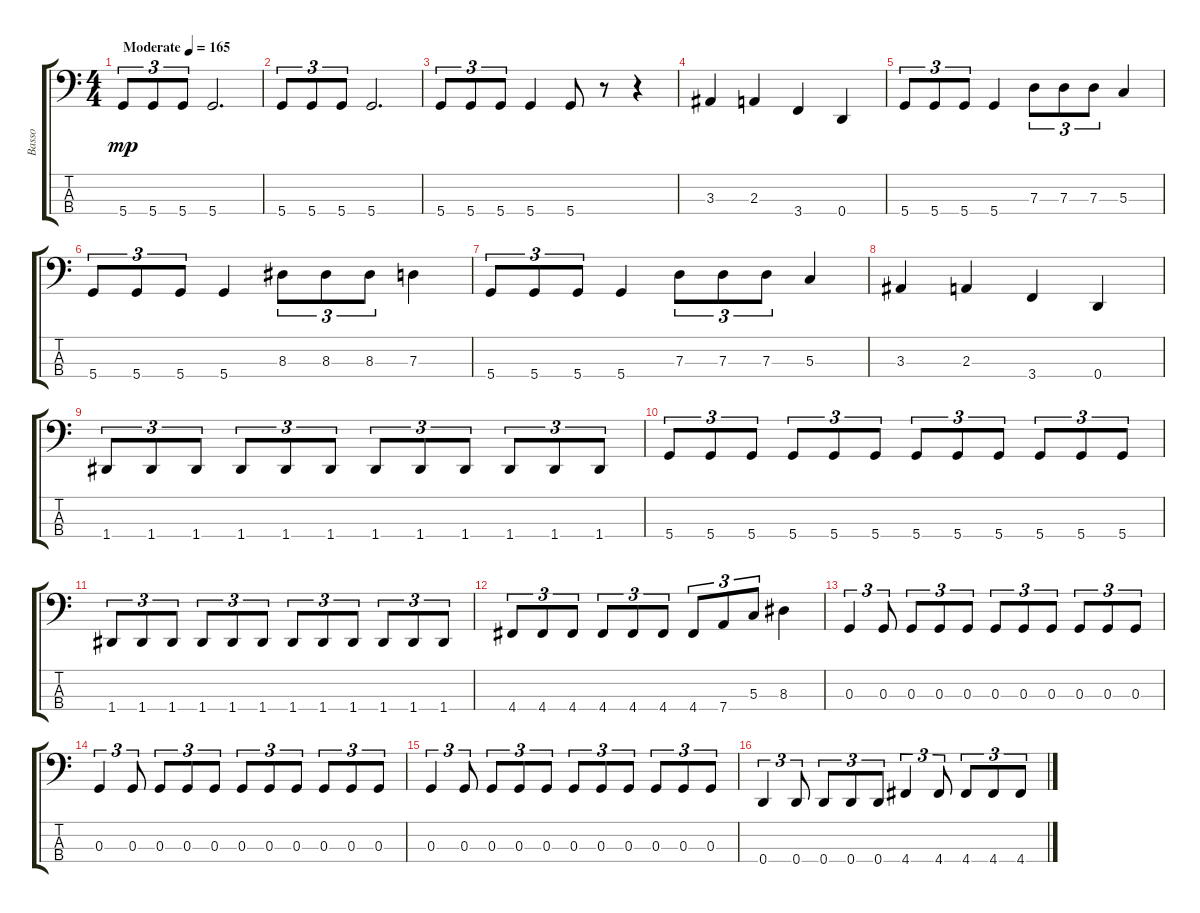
\track ("Basso" "Basso") {instrument electricbassfinger}
\staff {score tabs}
\tuning (F2 C2 G1 D1) {hide}
\ts (4 4)
\tempo (165 "Moderate")
\clef f4
\ks c
5.4.8{tu (3 2) dy mp instrument electricbassfinger} 5.4.8{tu (3 2)} 5.4.8{tu (3 2)} 5.4.2{d} |
5.4.8{tu (3 2)} 5.4.8{tu (3 2)} 5.4.8{tu (3 2)} 5.4.2{d} |
5.4.8{tu (3 2)} 5.4.8{tu (3 2)} 5.4.8{tu (3 2)} 5.4.4 5.4.8 r.8 r.4 |
3.3.4 2.3.4 3.4.4 0.4.4 |
5.4.8{tu (3 2)} 5.4.8{tu (3 2)} 5.4.8{tu (3 2)} 5.4.4 7.3.8{tu (3 2)} 7.3.8{tu (3 2)} 7.3.8{tu (3 2)} 5.3.4 |
5.4.8{tu (3 2)} 5.4.8{tu (3 2)} 5.4.8{tu (3 2)} 5.4.4 8.3.8{tu (3 2)} 8.3.8{tu (3 2)} 8.3.8{tu (3 2)} 7.3.4 |
5.4.8{tu (3 2)} 5.4.8{tu (3 2)} 5.4.8{tu (3 2)} 5.4.4 7.3.8{tu (3 2)} 7.3.8{tu (3 2)} 7.3.8{tu (3 2)} 5.3.4 |
3.3.4 2.3.4 3.4.4 0.4.4 |
1.4.8{tu (3 2)} 1.4.8{tu (3 2)} 1.4.8{tu (3 2)} 1.4.8{tu (3 2)} 1.4.8{tu (3 2)} 1.4.8{tu (3 2)} 1.4.8{tu (3 2)} 1.4.8{tu (3 2)} 1.4.8{tu (3 2)} 1.4.8{tu (3 2)} 1.4.8{tu (3 2)} 1.4.8{tu (3 2)} |
5.4.8{tu (3 2)} 5.4.8{tu (3 2)} 5.4.8{tu (3 2)} 5.4.8{tu (3 2)} 5.4.8{tu (3 2)} 5.4.8{tu (3 2)} 5.4.8{tu (3 2)} 5.4.8{tu (3 2)} 5.4.8{tu (3 2)} 5.4.8{tu (3 2)} 5.4.8{tu (3 2)} 5.4.8{tu (3 2)} |
1.4.8{tu (3 2)} 1.4.8{tu (3 2)} 1.4.8{tu (3 2)} 1.4.8{tu (3 2)} 1.4.8{tu (3 2)} 1.4.8{tu (3 2)} 1.4.8{tu (3 2)} 1.4.8{tu (3 2)} 1.4.8{tu (3 2)} 1.4.8{tu (3 2)} 1.4.8{tu (3 2)} 1.4.8{tu (3 2)} |
4.4.8{tu (3 2)} 4.4.8{tu (3 2)} 4.4.8{tu (3 2)} 4.4.8{tu (3 2)} 4.4.8{tu (3 2)} 4.4.8{tu (3 2)} 4.4.8{tu (3 2)} 7.4.8{tu (3 2)} 5.3.8{tu (3 2)} 8.3.4 |
0.3.4{tu (3 2)} 0.3.8{tu (3 2)} 0.3.8{tu (3 2)} 0.3.8{tu (3 2)} 0.3.8{tu (3 2)} 0.3.8{tu (3 2)} 0.3.8{tu (3 2)} 0.3.8{tu (3 2)} 0.3.8{tu (3 2)} 0.3.8{tu (3 2)} 0.3.8{tu (3 2)} |
0.3.4{tu (3 2)} 0.3.8{tu (3 2)} 0.3.8{tu (3 2)} 0.3.8{tu (3 2)} 0.3.8{tu (3 2)} 0.3.8{tu (3 2)} 0.3.8{tu (3 2)} 0.3.8{tu (3 2)} 0.3.8{tu (3 2)} 0.3.8{tu (3 2)} 0.3.8{tu (3 2)} |
0.3.4{tu (3 2)} 0.3.8{tu (3 2)} 0.3.8{tu (3 2)} 0.3.8{tu (3 2)} 0.3.8{tu (3 2)} 0.3.8{tu (3 2)} 0.3.8{tu (3 2)} 0.3.8{tu (3 2)} 0.3.8{tu (3 2)} 0.3.8{tu (3 2)} 0.3.8{tu (3 2)} |
0.4.4{tu (3 2)} 0.4.8{tu (3 2)} 0.4.8{tu (3 2)} 0.4.8{tu (3 2)} 0.4.8{tu (3 2)} 4.4.4{tu (3 2)} 4.4.8{tu (3 2)} 4.4.8{tu (3 2)} 4.4.8{tu (3 2)} 4.4.8{tu (3 2)}
